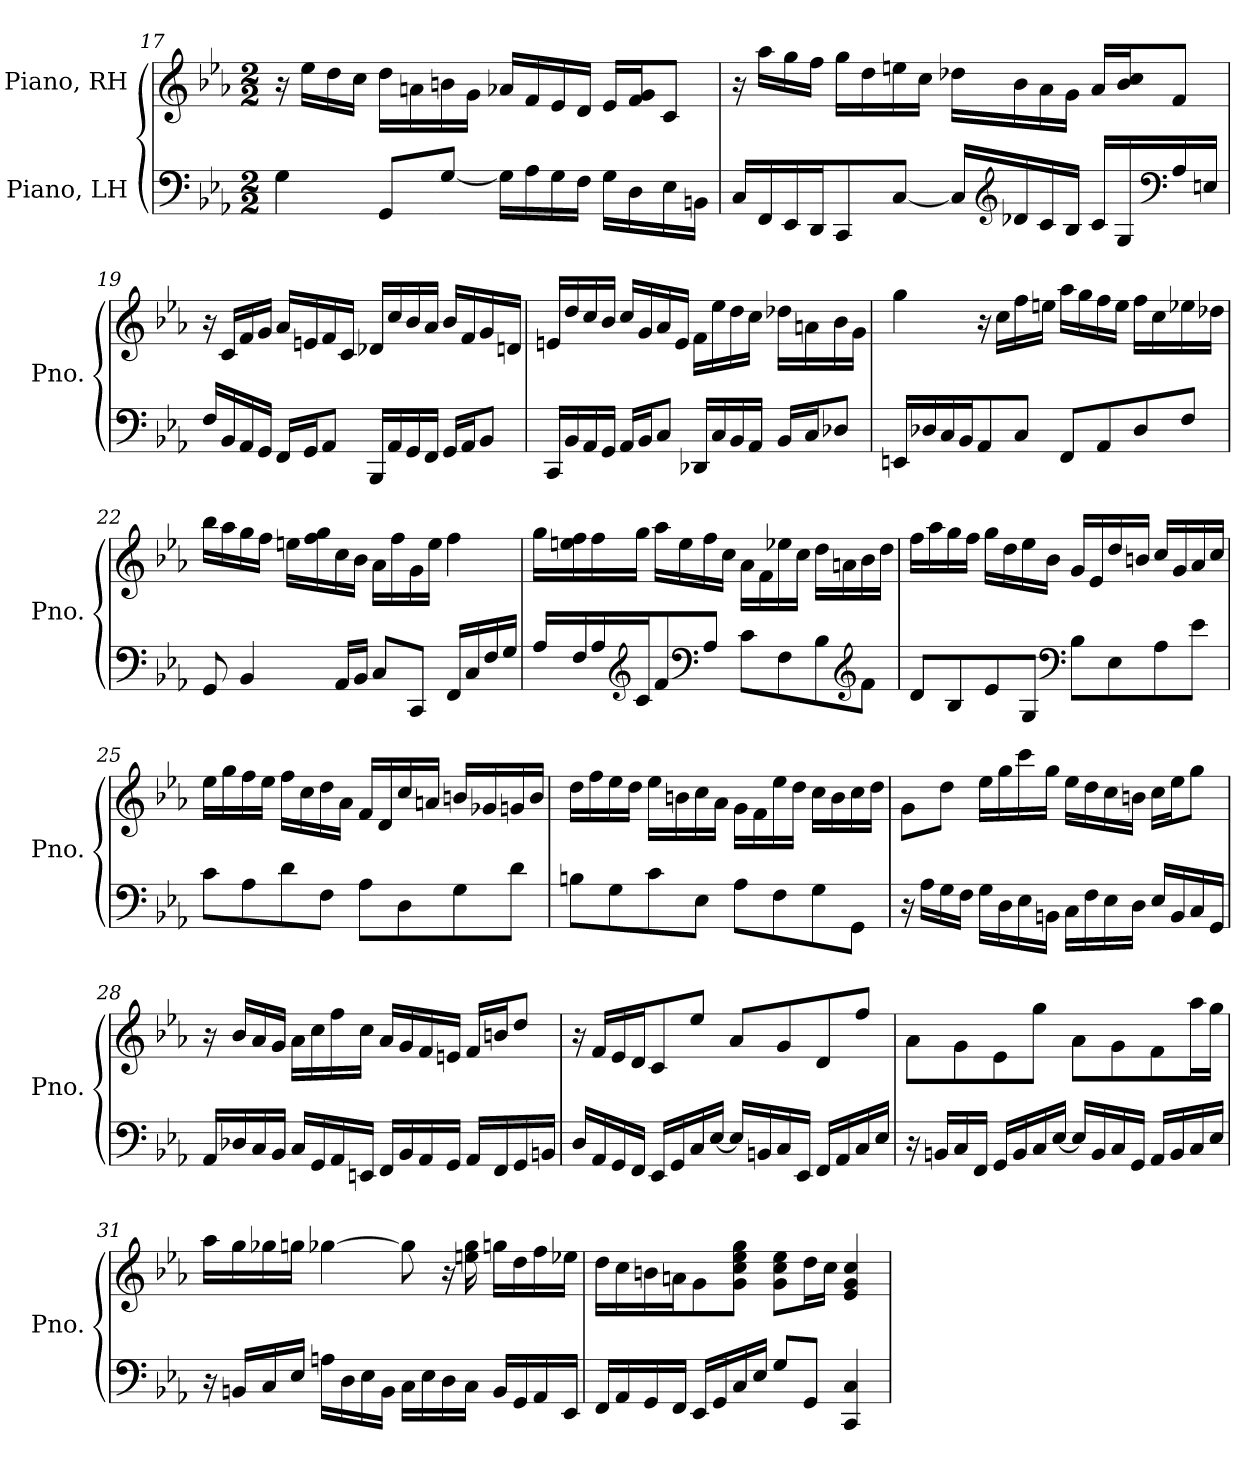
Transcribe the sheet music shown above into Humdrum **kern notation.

**kern	**kern
*part2	*part1
*staff2	*staff1
*I"Piano, LH	*I"Piano, RH
*I'Pno.	*I'Pno.
*clefF4	*clefG2
*k[b-e-a-]	*k[b-e-a-]
*M2/2	*M2/2
=17	=17
4G\	16r
.	16ee-\LL
.	16dd\
.	16cc\JJ
8GG/L	16dd\LL
.	16an\
[8G/J	16bn\
.	16g\JJ
16G\LL]	16a-X/LL
16A-\	16f/
16G\	16e-/
16F\JJ	16d/JJ
16G\LL	16e-/LL
16D\	16f/ 16g/J
16E-\	8c/J
16BBn\JJ	.
!!LO:LB:g=z
=18	=18
16C/LL	16r
16FF/	16aa-\LL
16EE-/	16gg\
16DD/J	16ff\JJ
8CC/	16gg\LL
.	16dd\
[8C/J	16een\
.	16cc\JJ
16C/LL]	16dd-X\LL
*clefG2	*
16d-X/	16b-\
16c/	16a-\
16B-/JJ	16g\JJ
16c/LL	16a-/LL
16G/	16b-/ 16cc/J
*clefF4	*
16A-/	8f/J
16En/JJ	.
=19	=19
16F/LL	16r
16BB-/	16c/LL
16AA-/	16f/
16GG/JJ	16g/JJ
16FF/LL	16a-/LL
16GG/J	16en/
8AA-/J	16f/
.	16c/JJ
16BBB-/LL	16d-X/LL
16AA-/	16cc/
16GG/	16b-/
16FF/JJ	16a-/JJ
16GG/LL	16b-/LL
16AA-/J	16f/
8BB-/J	16g/
.	16dn/JJ
!!LO:LB:g=z
=20	=20
16CC/LL	16en/LL
16BB-/	16dd/
16AA-/	16cc/
16GG/JJ	16b-/JJ
16AA-/LL	16cc/LL
16BB-/J	16g/
8C/J	16a-/
.	16e/JJ
16DD-X/LL	16f\LL
16C/	16ee-\
16BB-/	16dd\
16AA-/JJ	16cc\JJ
16BB-/LL	16dd-X\LL
16C/J	16an\
8D-X/J	16b-\
.	16g\JJ
=21	=21
16EEn/LL	4gg\
16D-X/	.
16C/	.
16BB-/J	.
8AA-/	16r
.	16cc\LL
8C/J	16ff\
.	16een\JJ
8FF/L	16aa-\LL
.	16gg\
8AA-/	16ff\
.	16ee\JJ
8D-/	16ff\LL
.	16cc\
8F/J	16ee-X\
.	16dd-X\JJ
!!LO:PB:g=z
=22	=22
8GG/	16bb-\LL
.	16aa-\
4BB-/	16gg\
.	16ff\JJ
.	16een\LL
.	16ff\ 16gg\
16AA-/LL	16cc\
16BB-/JJ	16b-\JJ
8C/L	16a-\LL
.	16ff\
8CC/J	16g\
.	16ee\JJ
16FF/LL	4ff\
16C/	.
16F/	.
16G/JJ	.
=23	=23
16A-/LL	16gg\LL
16F/	16een\ 16ff\
16A-/	16ff\
*clefG2	*
16c/J	16gg\JJ
8f/	16aa-\LL
.	16ee\
*clefF4	*
8A-/J	16ff\
.	16cc\JJ
8c\L	16a-\LL
.	16f\
8F\	16ee-X\
.	16cc\JJ
8B-\	16dd\LL
.	16an\
*clefG2	*
8f\J	16b-\
.	16dd\JJ
!!LO:LB:g=z
=24	=24
8d/L	16ff\LL
.	16aa-\
8B-/	16gg\
.	16ff\JJ
8e-/	16gg\LL
.	16dd\
8G/J	16ee-\
.	16b-\JJ
*clefF4	*
8B-\L	16g/LL
.	16e-/
8E-\	16dd/
.	16bn/JJ
8A-\	16cc/LL
.	16g/
8e-\J	16a-/
.	16cc/JJ
=25	=25
8c\L	16ee-\LL
.	16gg\
8A-\	16ff\
.	16ee-\JJ
8d\	16ff\LL
.	16cc\
8F\J	16dd\
.	16a-\JJ
8A-\L	16f/LL
.	16d/
8D\	16cc/
.	16an/JJ
8G\	16bn/LL
.	16g-X/
8d\J	16gn/
.	16b/JJ
!!LO:LB:g=z
=26	=26
8Bn\L	16dd\LL
.	16ff\
8G\	16ee-\
.	16dd\JJ
8c\	16ee-\LL
.	16bn\
8E-\J	16cc\
.	16a-\JJ
8A-\L	16g\LL
.	16f\
8F\	16ee-\
.	16dd\JJ
8G\	16cc\LL
.	16b\
8GG\J	16cc\
.	16dd\JJ
=27	=27
16r	8g\L
16A-\LL	.
16G\	8dd\J
16F\JJ	.
16G\LL	16ee-\LL
16D\	16gg\
16E-\	16ccc\
16BBn\JJ	16gg\JJ
16C\LL	16ee-\LL
16F\	16dd\
16E-\	16cc\
16D\JJ	16bn\JJ
16E-/LL	16cc\LL
16BB/	16ee-\J
16C/	8gg\J
16GG/JJ	.
!!LO:LB:g=z
=28	=28
16AA-/LL	16r
16D-X/	16b-/LL
16C/	16a-/
16BB-/JJ	16g/JJ
16C/LL	16a-\LL
16GG/	16cc\
16AA-/	16ff\
16EEn/JJ	16cc\JJ
16FF/LL	16a-/LL
16BB-/	16g/
16AA-/	16f/
16GG/JJ	16en/JJ
16AA-/LL	16f/LL
16FF/	16bn/J
16GG/	8dd/J
16BBn/JJ	.
=29	=29
16D/LL	16r
16AA-/	16f/LL
16GG/	16e-/
16FF/JJ	16d/J
16EE-/LL	8c/
16GG/	.
16C/	8ee-/J
[16E-/JJ	.
16E-/LL]	8a-/L
16BBn/	.
16C/	8g/
16EE-/JJ	.
16FF/LL	8d/
16AA-/	.
16C/	8ff/J
16E-/JJ	.
!!LO:LB:g=z
=30	=30
16r	8a-\L
16BBn/LL	.
16C/	8g\
16FF/JJ	.
16GG/LL	8e-\
16BB/	.
16C/	8gg\J
[16E-/JJ	.
16E-/LL]	8a-\L
16BB/	.
16C/	8g\
16GG/JJ	.
16AA-/LL	8f\
16BB/	.
16C/	16aa-\L
16E-/JJ	16gg\JJ
=31	=31
16r	16aa-\LL
16BBn/LL	16gg\
16C/	16gg-X\
16E-/JJ	16ggn\JJ
16An\LL	[4gg-X\
16D\	.
16E-\	.
16BB\JJ	.
16C\LL	8gg-\]
16E-\	.
16D\	16r
16C\JJ	16een\ 16gg-\
16BB/LL	16ggn\LL
16GG/	16dd\
16AA-/	16ff\
16EE-/JJ	16ee-X\JJ
!!LO:LB:g=z
=32	=32
16FF/LL	16dd\LL
16AA-/	16cc\
16GG/	16bn\
16FF/JJ	16an\J
16EE-/LL	8g\
16GG/	.
16C/	8g\ 8cc\ 8ee-\ 8gg\J
16E-/JJ	.
8G/L	8g\ 8cc\ 8ee-\L
8GG/J	16dd\L
.	16cc\JJ
4CC/ 4C/	4e-/ 4g/ 4cc/
=	=
*-	*-
